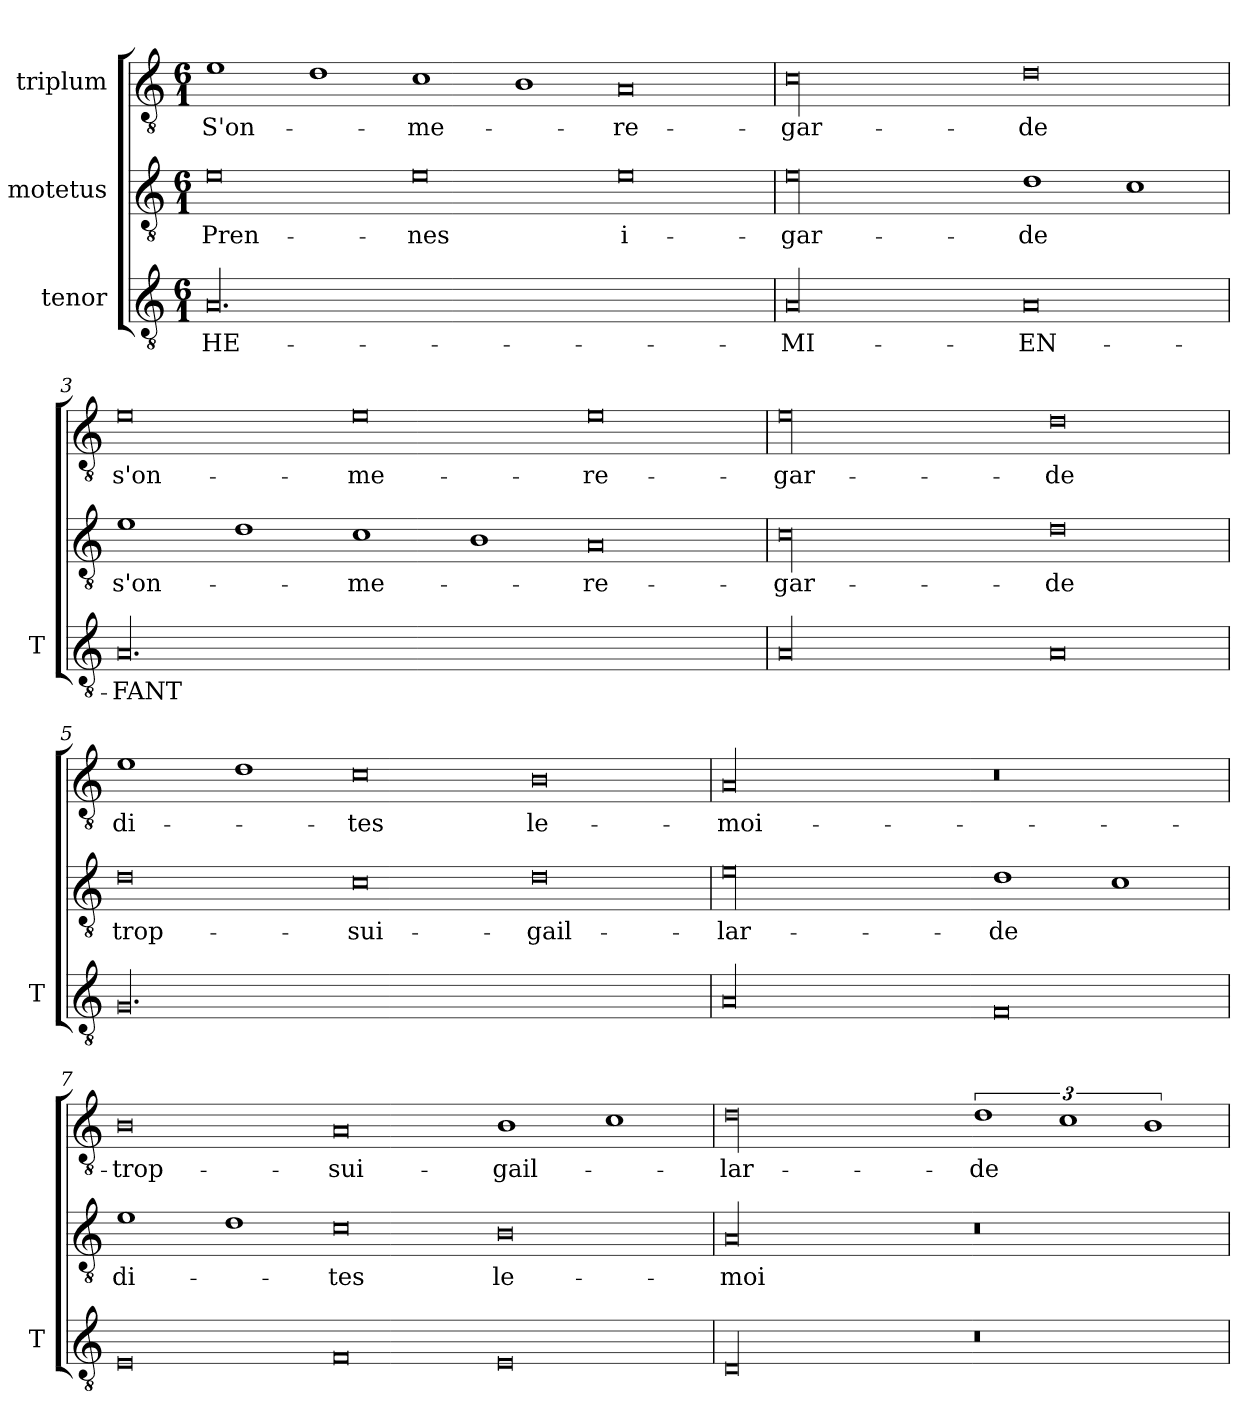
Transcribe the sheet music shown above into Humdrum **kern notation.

**kern	**text	**kern	**text	**kern	**text
*part3	*part3	*part2	*part2	*part1	*part1
*staff3	*staff3	*staff2	*staff2	*staff1	*staff1
*I"tenor	*	*I"motetus	*	*I"triplum	*
*I'T	*	*	*	*	*
*clefGv2	*	*clefGv2	*	*clefGv2	*
*k[]	*	*k[]	*	*k[]	*
*C:	*	*C:	*	*C:	*
*M6/1	*	*M6/1	*	*M6/1	*
=1	=1	=1	=1	=1	=1
00.A/	HE-	0e\	Pren-	1e\	S'on-
.	.	.	.	1d\	.
.	.	0e\	-nes	1c\	me-
.	.	.	.	1B\	.
.	.	0e\	i-	0A/	re-
=2	=2	=2	=2	=2	=2
00A/	MI-	00e\	gar-	00c\	-gar-
0A/	EN-	1d\	-de	0d\	-de
.	.	1c\	.	.	.
=3	=3	=3	=3	=3	=3
00.A/	-FANT	1e\	s'on-	0e\	s'on-
.	.	1d\	.	.	.
.	.	1c\	me-	0e\	me-
.	.	1B\	.	.	.
.	.	0A/	re-	0e\	re-
=4	=4	=4	=4	=4	=4
00A/	.	00c\	-gar-	00e\	-gar-
0A/	.	0d\	-de	0d\	-de
=5	=5	=5	=5	=5	=5
00.G/	.	0d\	trop-	1e\	di-
.	.	.	.	1d\	.
.	.	0c\	sui-	0c\	-tes
.	.	0d\	gail-	0B\	le-
=6	=6	=6	=6	=6	=6
00A/	.	00e\	-lar-	00A/	moi-
0F/	.	1d\	-de	0r	.
.	.	1c\	.	.	.
=7	=7	=7	=7	=7	=7
0E/	.	1e\	di-	0B\	trop-
.	.	1d\	.	.	.
0F/	.	0c\	-tes	0A/	sui-
0E/	.	0B\	le-	1B\	gail-
.	.	.	.	1c\	.
=8	=8	=8	=8	=8	=8
00D/	.	00A/	moi-	00d\	-lar-
0r	.	0r	.	3%2d\	-de
.	.	.	.	3%2c\	.
.	.	.	.	3%2B\	.
=	=	=	=	=	=
*-	*-	*-	*-	*-	*-
